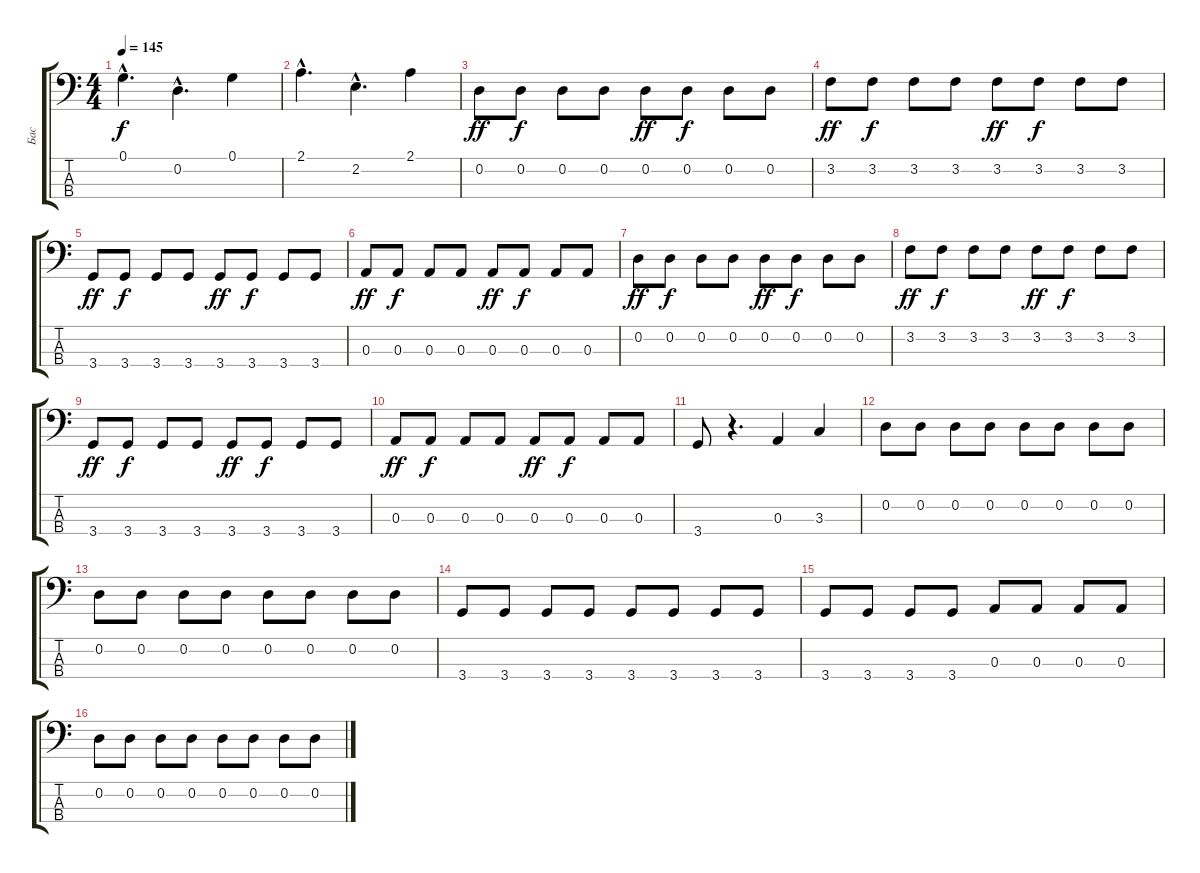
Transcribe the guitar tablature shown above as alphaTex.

\track ("Бас" "Бас") {instrument slapbass2}
\staff {score tabs}
\tuning (G2 D2 A1 E1) {hide}
\ts (4 4)
\tempo 145
\clef f4
\ks c
0.1{hac}.4{d dy f} 0.2{hac}.4{d} 0.1.4 |
2.1{hac}.4{d} 2.2{hac}.4{d} 2.1.4 |
0.2.8{dy ff} 0.2.8{dy f} 0.2.8 0.2.8 0.2.8{dy ff} 0.2.8{dy f} 0.2.8 0.2.8 |
3.2.8{dy ff} 3.2.8{dy f} 3.2.8 3.2.8 3.2.8{dy ff} 3.2.8{dy f} 3.2.8 3.2.8 |
3.4.8{dy ff} 3.4.8{dy f} 3.4.8 3.4.8 3.4.8{dy ff} 3.4.8{dy f} 3.4.8 3.4.8 |
0.3.8{dy ff} 0.3.8{dy f} 0.3.8 0.3.8 0.3.8{dy ff} 0.3.8{dy f} 0.3.8 0.3.8 |
0.2.8{dy ff} 0.2.8{dy f} 0.2.8 0.2.8 0.2.8{dy ff} 0.2.8{dy f} 0.2.8 0.2.8 |
3.2.8{dy ff} 3.2.8{dy f} 3.2.8 3.2.8 3.2.8{dy ff} 3.2.8{dy f} 3.2.8 3.2.8 |
3.4.8{dy ff} 3.4.8{dy f} 3.4.8 3.4.8 3.4.8{dy ff} 3.4.8{dy f} 3.4.8 3.4.8 |
0.3.8{dy ff} 0.3.8{dy f} 0.3.8 0.3.8 0.3.8{dy ff} 0.3.8{dy f} 0.3.8 0.3.8 |
3.4.8 r.4{d} 0.3.4 3.3.4 |
0.2.8 0.2.8 0.2.8 0.2.8 0.2.8 0.2.8 0.2.8 0.2.8 |
0.2.8 0.2.8 0.2.8 0.2.8 0.2.8 0.2.8 0.2.8 0.2.8 |
3.4.8 3.4.8 3.4.8 3.4.8 3.4.8 3.4.8 3.4.8 3.4.8 |
3.4.8 3.4.8 3.4.8 3.4.8 0.3.8 0.3.8 0.3.8 0.3.8 |
0.2.8 0.2.8 0.2.8 0.2.8 0.2.8 0.2.8 0.2.8 0.2.8
